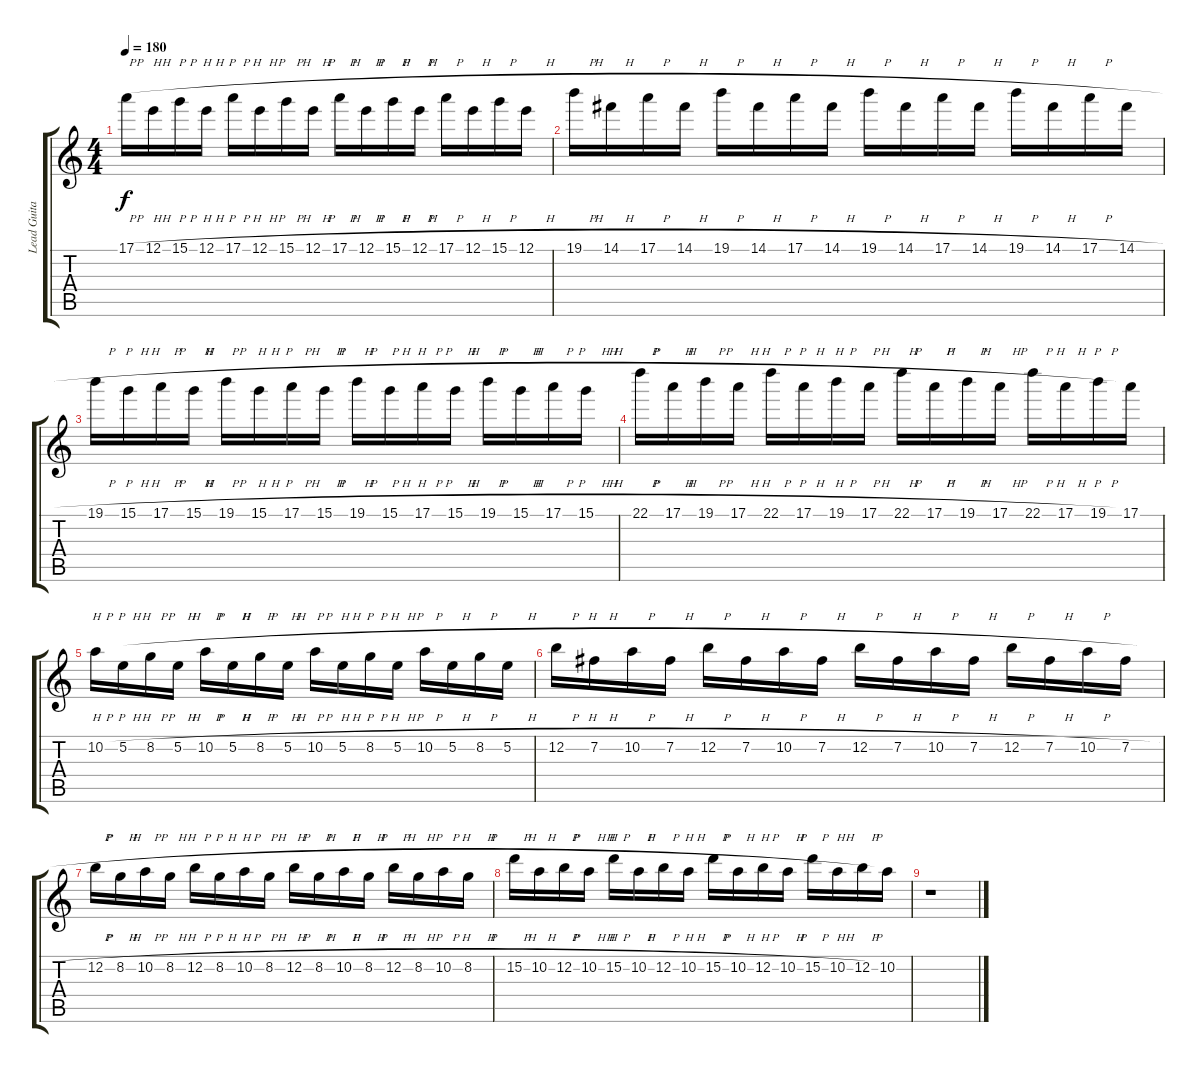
\track ("Lead Guitar #1" "Lead Guita") {instrument overdrivenguitar}
\staff {score tabs}
\tuning (E4 B3 G3 D3 A2 E2) {hide}
\ts (4 4)
\tempo 180
\clef g2
\ks c
17.1{h}.16{dy f} 12.1{h}.16 15.1{h}.16 12.1{h}.16 17.1{h}.16 12.1{h}.16 15.1{h}.16 12.1{h}.16 17.1{h}.16 12.1{h}.16 15.1{h}.16 12.1{h}.16 17.1{h}.16 12.1{h}.16 15.1{h}.16 12.1{h}.16 |
19.1{h}.16 14.1{h}.16 17.1{h}.16 14.1{h}.16 19.1{h}.16 14.1{h}.16 17.1{h}.16 14.1{h}.16 19.1{h}.16 14.1{h}.16 17.1{h}.16 14.1{h}.16 19.1{h}.16 14.1{h}.16 17.1{h}.16 14.1{h}.16 |
19.1{h}.16 15.1{h}.16 17.1{h}.16 15.1{h}.16 19.1{h}.16 15.1{h}.16 17.1{h}.16 15.1{h}.16 19.1{h}.16 15.1{h}.16 17.1{h}.16 15.1{h}.16 19.1{h}.16 15.1{h}.16 17.1{h}.16 15.1{h}.16 |
22.1{h}.16 17.1{h}.16 19.1{h}.16 17.1{h}.16 22.1{h}.16 17.1{h}.16 19.1{h}.16 17.1{h}.16 22.1{h}.16 17.1{h}.16 19.1{h}.16 17.1{h}.16 22.1{h}.16 17.1{h}.16 19.1{h}.16 17.1.16 |
10.2{h}.16 5.2{h}.16 8.2{h}.16 5.2{h}.16 10.2{h}.16 5.2{h}.16 8.2{h}.16 5.2{h}.16 10.2{h}.16 5.2{h}.16 8.2{h}.16 5.2{h}.16 10.2{h}.16 5.2{h}.16 8.2{h}.16 5.2{h}.16 |
12.2{h}.16 7.2{h}.16 10.2{h}.16 7.2{h}.16 12.2{h}.16 7.2{h}.16 10.2{h}.16 7.2{h}.16 12.2{h}.16 7.2{h}.16 10.2{h}.16 7.2{h}.16 12.2{h}.16 7.2{h}.16 10.2{h}.16 7.2{h}.16 |
12.2{h}.16 8.2{h}.16 10.2{h}.16 8.2{h}.16 12.2{h}.16 8.2{h}.16 10.2{h}.16 8.2{h}.16 12.2{h}.16 8.2{h}.16 10.2{h}.16 8.2{h}.16 12.2{h}.16 8.2{h}.16 10.2{h}.16 8.2{h}.16 |
15.2{h}.16 10.2{h}.16 12.2{h}.16 10.2{h}.16 15.2{h}.16 10.2{h}.16 12.2{h}.16 10.2{h}.16 15.2{h}.16 10.2{h}.16 12.2{h}.16 10.2{h}.16 15.2{h}.16 10.2{h}.16 12.2{h}.16 10.2.16 |
r.1
